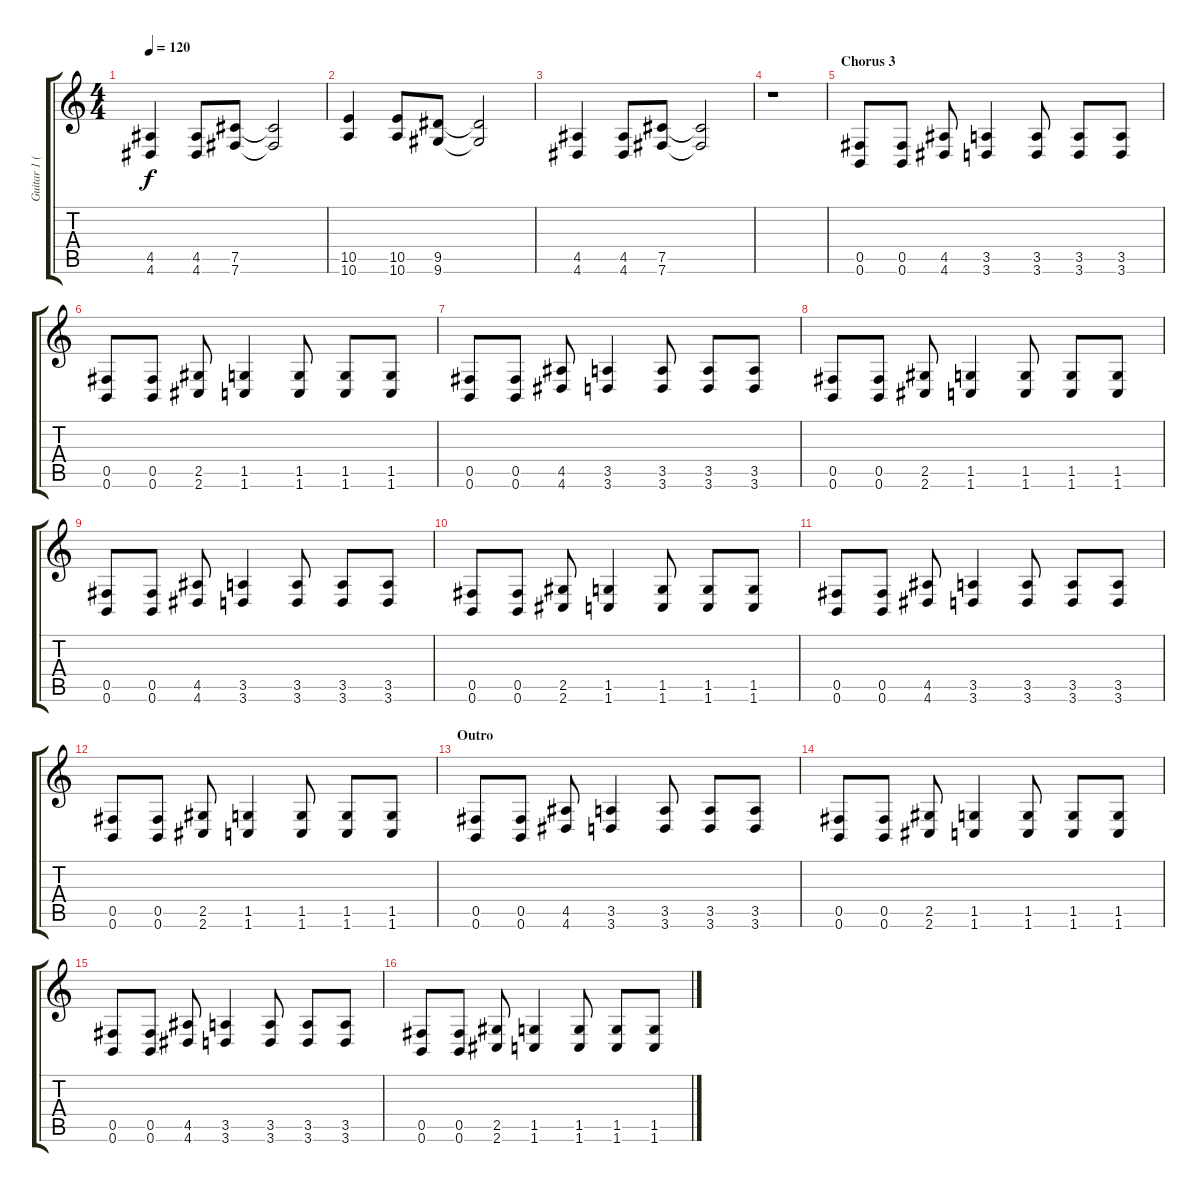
\track ("Guitar 1 (M.Rohringer)" "Guitar 1 (") {instrument distortionguitar}
\staff {score tabs}
\tuning (Db4 Ab3 E3 B2 Gb2 B1) {hide}
\ts (4 4)
\tempo 120
\clef g2
\ks c
(4.5 4.6).4{dy f} (4.5 4.6).8 (7.5 7.6).8 (7.5{t} 7.6{t}).2 |
(10.5 10.6).4 (10.5 10.6).8 (9.5 9.6).8 (9.5{t} 9.6{t}).2 |
(4.5 4.6).4 (4.5 4.6).8 (7.5 7.6).8 (7.5{t} 7.6{t}).2 |
r.1 |
\section ("" "Chorus 3")
(0.5 0.6).8 (0.5 0.6).8 (4.5 4.6).8 (3.5 3.6).4 (3.5 3.6).8 (3.5 3.6).8 (3.5 3.6).8 |
(0.5 0.6).8 (0.5 0.6).8 (2.5 2.6).8 (1.5 1.6).4 (1.5 1.6).8 (1.5 1.6).8 (1.5 1.6).8 |
(0.5 0.6).8 (0.5 0.6).8 (4.5 4.6).8 (3.5 3.6).4 (3.5 3.6).8 (3.5 3.6).8 (3.5 3.6).8 |
(0.5 0.6).8 (0.5 0.6).8 (2.5 2.6).8 (1.5 1.6).4 (1.5 1.6).8 (1.5 1.6).8 (1.5 1.6).8 |
(0.5 0.6).8 (0.5 0.6).8 (4.5 4.6).8 (3.5 3.6).4 (3.5 3.6).8 (3.5 3.6).8 (3.5 3.6).8 |
(0.5 0.6).8 (0.5 0.6).8 (2.5 2.6).8 (1.5 1.6).4 (1.5 1.6).8 (1.5 1.6).8 (1.5 1.6).8 |
(0.5 0.6).8 (0.5 0.6).8 (4.5 4.6).8 (3.5 3.6).4 (3.5 3.6).8 (3.5 3.6).8 (3.5 3.6).8 |
(0.5 0.6).8 (0.5 0.6).8 (2.5 2.6).8 (1.5 1.6).4 (1.5 1.6).8 (1.5 1.6).8 (1.5 1.6).8 |
\section ("" "Outro")
(0.5 0.6).8{volume 16} (0.5 0.6).8 (4.5 4.6).8 (3.5 3.6).4 (3.5 3.6).8 (3.5 3.6).8 (3.5 3.6).8 |
(0.5 0.6).8 (0.5 0.6).8 (2.5 2.6).8 (1.5 1.6).4 (1.5 1.6).8 (1.5 1.6).8 (1.5 1.6).8 |
(0.5 0.6).8 (0.5 0.6).8 (4.5 4.6).8 (3.5 3.6).4 (3.5 3.6).8 (3.5 3.6).8 (3.5 3.6).8 |
(0.5 0.6).8 (0.5 0.6).8 (2.5 2.6).8 (1.5 1.6).4 (1.5 1.6).8 (1.5 1.6).8 (1.5 1.6).8
